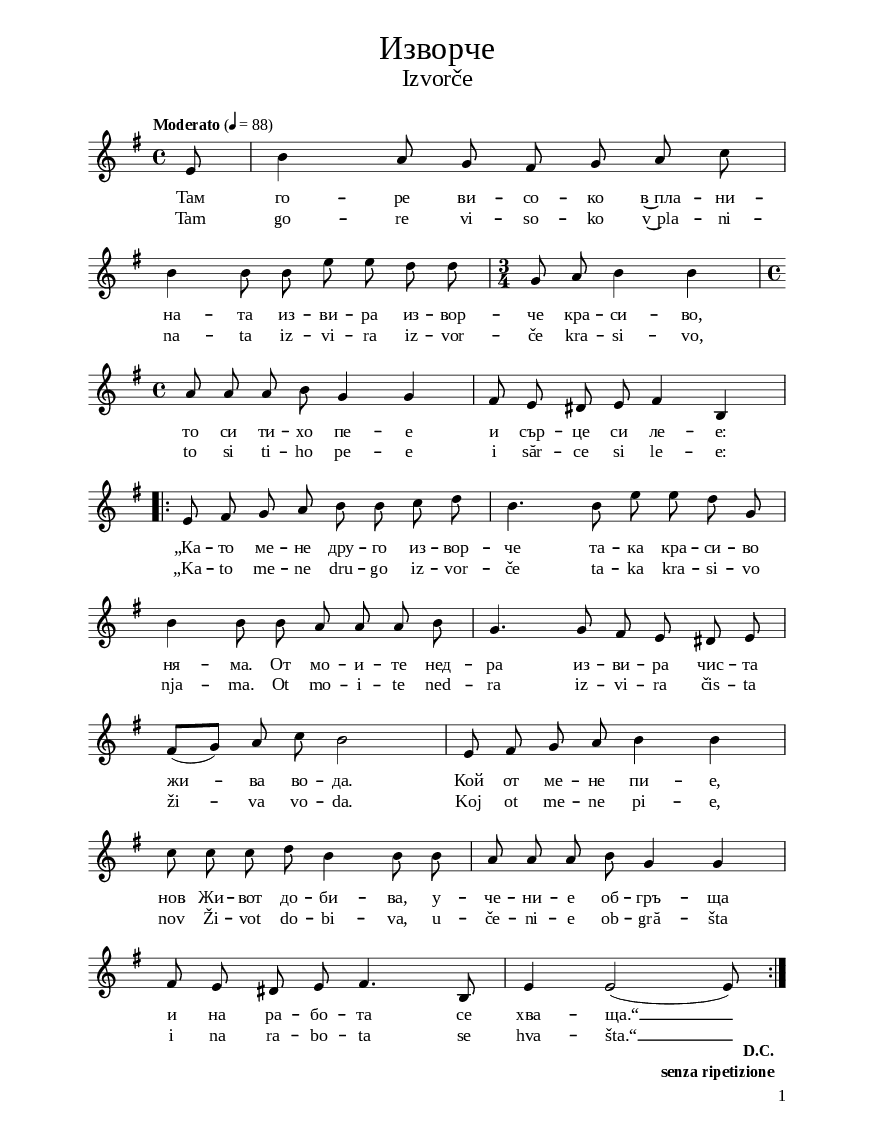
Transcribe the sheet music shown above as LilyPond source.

\version "2.24.1"

% include paper part and global functions
\include "include/globals.ily"

\bookpart {
  \label #'ref177
  \tocItem \markup "Изворче – Izvorče"
  \include "include/bookpart-paper.ily"
  \score {
    \include "include/score-layout.ily"

    \new Voice \absolute {
      \clef treble
      \key e \minor
      \time 4/4
      \tempoFunc "Moderato" 4 "88"
      \autoBeamOff
      \partial 8
      e'8 | % 2
      b'4  a'8  g'8  fis'8  g'8
      a'8 c''8 \break | % 3
      b'4 b'8 b'8 e''8
      e''8 d''8 d''8 | % 4
      \time 3/4  | % 4
      g'8  a'8 b'4 b'4 \break | % 5
      \time 4/4  | % 5
      a'8  a'8  a'8 b'8  g'4
      g'4 | % 6
      fis'8  e'8  dis'8  e'8  fis'4
      b4 \break | % 7
      \repeat volta 2 {
        e'8  fis'8  g'8  a'8 b'8
        b'8 c''8 d''8 | % 8
        b'4. b'8 e''8 e''8
        d''8  g'8 \break | % 9
        b'4 b'8 b'8  a'8  a'8
        a'8 b'8 |
        g'4.  g'8  fis'8  e'8  dis'8
        e'8 \break | % 11
        fis'8 ( [  g'8 ] )   a'8 c''8
        b'2 | % 12
        e'8  fis'8  g'8  a'8 b'4
        b'4 \break | % 13
        c''8 c''8 c''8 d''8
        b'4 b'8 b'8 | % 14
        a'8  a'8  a'8 b'8  g'4
        g'4 \break | % 15
        fis'8  e'8  dis'8  e'8  fis'4.
        b8 | % 16
        e'4  e'2 (e'8)
      }
    }

    \addlyrics {
      Там го -- ре ви -- со -- ко в~пла
      -- ни -- на -- та из -- ви -- ра из --
      вор -- че кра -- си -- во, то си
      ти -- хо пе -- е и сър -- це си
      ле -- е: „Ка -- то ме -- не дру --
      го из -- вор -- че та -- ка кра --
      си -- во ня -- ма. От мо -- и -- те
      нед -- ра из -- ви -- ра чис -- та
      жи -- ва во -- да. Кой от ме --
      не пи -- е, нов Жи -- вот до -- би
      -- ва, у -- че -- ни -- е об -- гръ --
      ща и на ра -- бо -- та се хва --
      ща.“ __}
      \addlyrics {
        Tam go -- re vi -- so -- ko v~pla
        -- ni -- na -- ta iz -- vi -- ra iz --
        vor -- če kra -- si -- vo, to si
        ti -- ho pe -- e i săr -- ce si
        le -- e: „Ka -- to me -- ne dru --
        go iz -- vor -- če ta -- ka kra --
        si -- vo nja -- ma. Ot mo -- i -- te
        ned -- ra iz -- vi -- ra čis -- ta
        ži -- va vo -- da. Koj ot me --
        ne pi -- e, nov Ži -- vot do -- bi
        -- va, u -- če -- ni -- e ob -- gră --
        šta i na ra -- bo -- ta se hva --
        šta.“ __}


        \header {
          title = \titleFunc "Изворче" "Izvorče"
        }

        \midi{}
      } % score

      \markup \dc-two "D.C.""senza ripetizione"
      \pageBreak

      % include foreign translation(s) of the song
       \version "2.24.0"

\markup \fill-line { \fontsize #deTitleFontSize "Quellchen" }
\markup \null
\markup \null
\markup \fontsize #deCoupletFontSize {
  \hspace #16
  \override #`(baseline-skip . ,deCoupletBaselineSkip)

  \column {
  
 \line { " "Dort oben, hoch im Gebirge,}

 \line { " "entspringt ein schönes Quellchen;}

 \line { " "es singt leise und gießt sein Herz aus:}

 \line { " "Es gibt kein anderes kleines, }

 \line { " "so schönes Quellchen wie mich. }

 \line { " "Aus meinen Tiefen }

 \line { " "entspringt reines und belebendes Wasser.}

 \line { " "Wer von meinem Wasser trinkt, }

 \line { " "gewinnt das neue Leben,}

 \line { " "er umarmt die Lehre }

 \line { " "und macht sich an die Arbeit.}
  }
}


    } % bookpart


